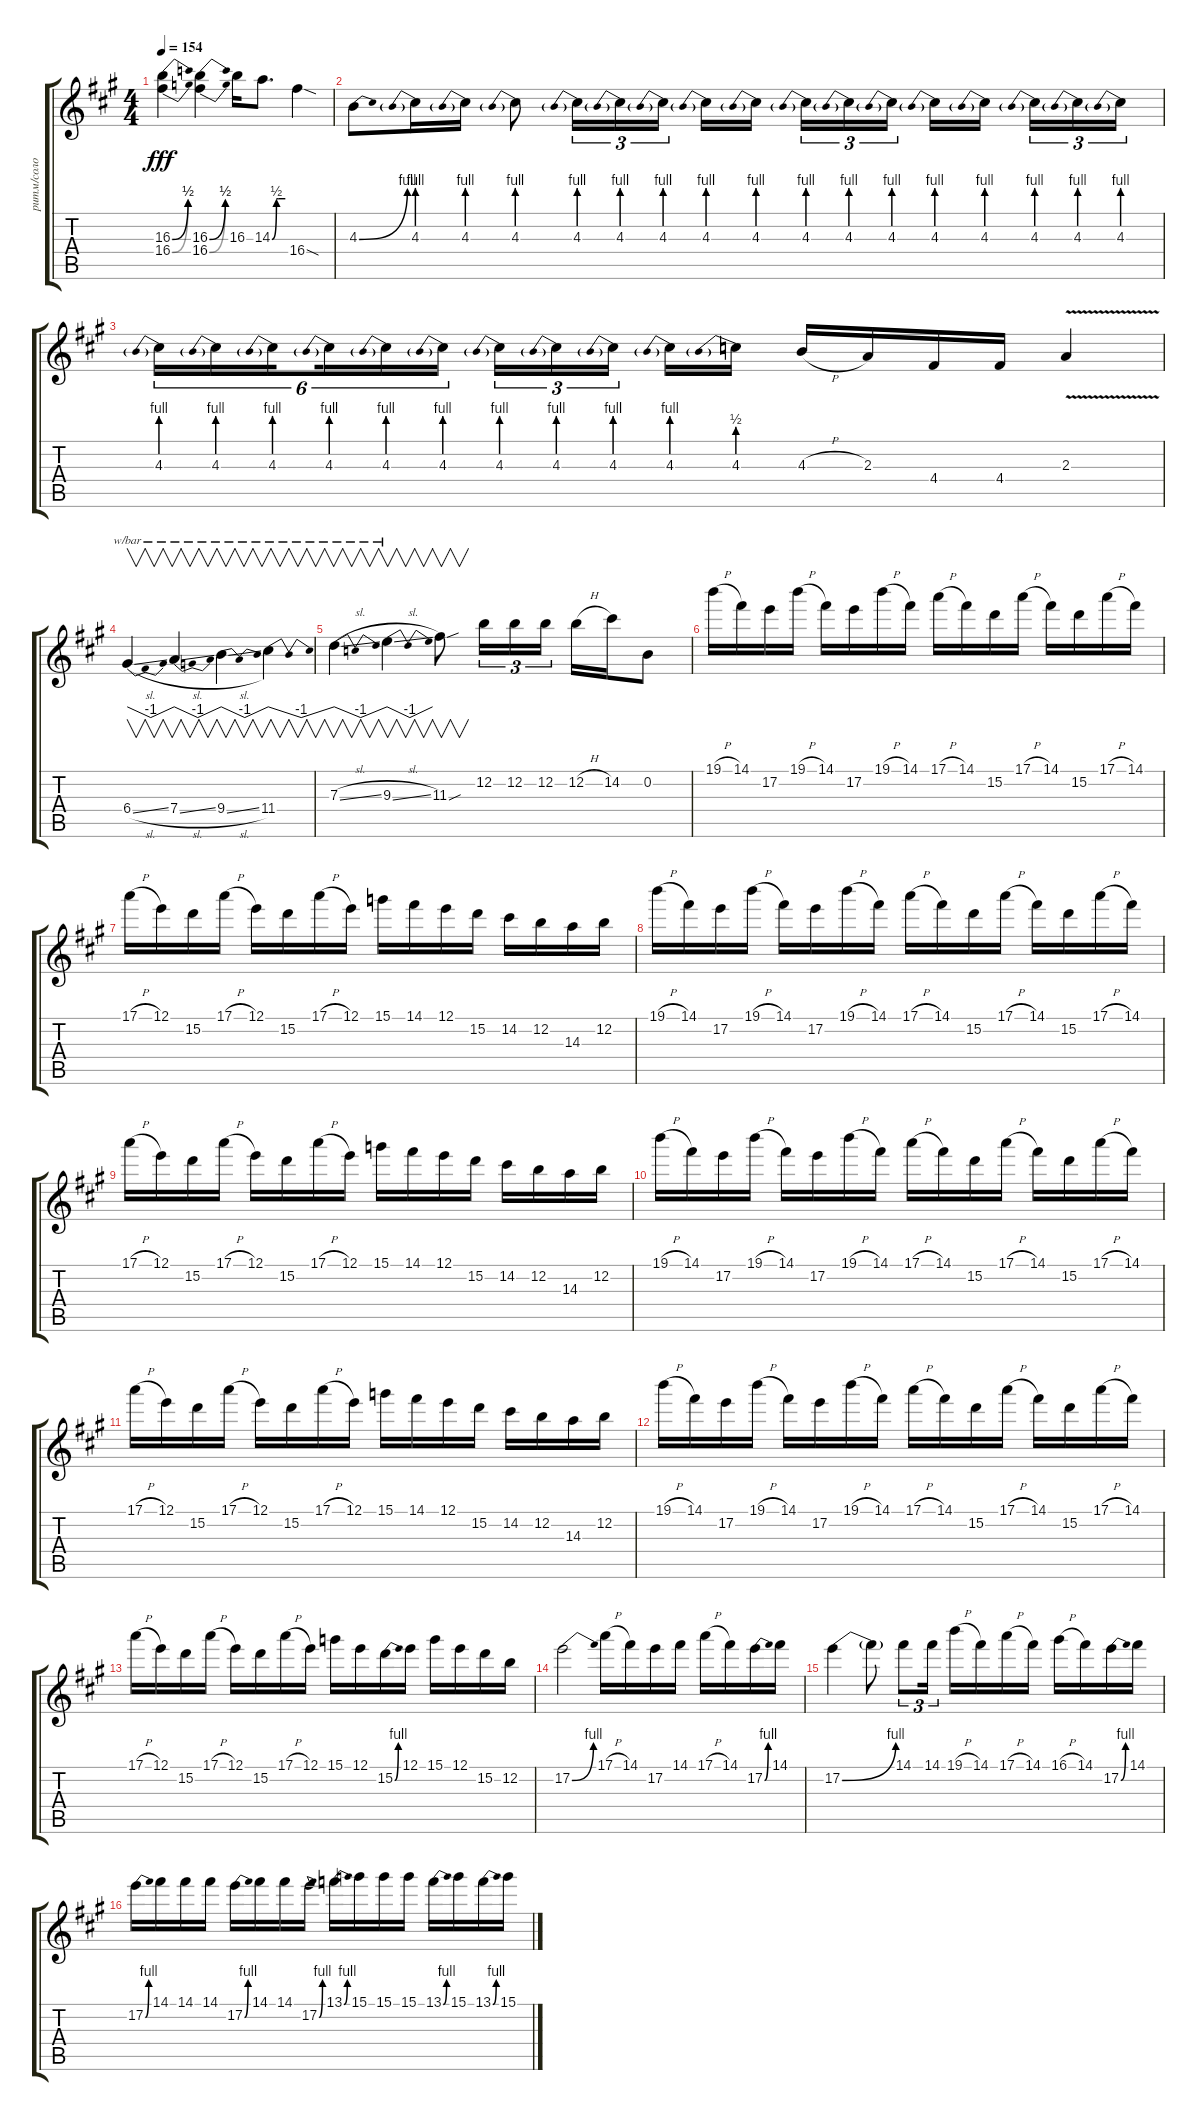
\track ("ритм/соло" "ритм/соло") {instrument overdrivenguitar}
\staff {score tabs}
\tuning (E4 B3 G3 D3 A2 E2) {hide}
\ts (4 4)
\tempo 154
\clef g2
\ks f#minor
(16.3{be (bend 0 0 60 2)} 16.4{be (bend 0 0 60 2)}).4{dy fff} (16.3{be (bend 0 0 60 2)} 16.4{be (bend 0 0 60 2)}).4 16.3.16 14.3{be (custom 0 0 20 2 23 2 30 2 60 2)}.8{d} 16.4{sod}.4 |
4.3{be (bend 0 0 60 4)}.8 4.3{be (prebend 0 4 60 4)}.16 4.3{be (prebend 0 4 60 4)}.16 4.3{be (prebend 0 4 60 4)}.8 4.3{be (prebend 0 4 60 4)}.16{tu (3 2)} 4.3{be (prebend 0 4 60 4)}.16{tu (3 2)} 4.3{be (prebend 0 4 60 4)}.16{tu (3 2)} 4.3{be (prebend 0 4 60 4)}.16 4.3{be (prebend 0 4 60 4)}.16{beam splitsecondary} 4.3{be (prebend 0 4 60 4)}.16{tu (3 2)} 4.3{be (prebend 0 4 60 4)}.16{tu (3 2)} 4.3{be (prebend 0 4 60 4)}.16{tu (3 2)} 4.3{be (prebend 0 4 60 4)}.16 4.3{be (prebend 0 4 60 4)}.16{beam splitsecondary} 4.3{be (prebend 0 4 60 4)}.16{tu (3 2)} 4.3{be (prebend 0 4 60 4)}.16{tu (3 2)} 4.3{be (prebend 0 4 60 4)}.16{tu (3 2)} |
4.3{be (prebend 0 4 60 4)}.16{tu (6 4)} 4.3{be (prebend 0 4 60 4)}.16{tu (6 4)} 4.3{be (prebend 0 4 60 4)}.16{tu (6 4) beam splitsecondary} 4.3{be (prebend 0 4 60 4)}.16{tu (6 4)} 4.3{be (prebend 0 4 60 4)}.16{tu (6 4)} 4.3{be (prebend 0 4 60 4)}.16{tu (6 4)} 4.3{be (prebend 0 4 60 4)}.16{tu (3 2)} 4.3{be (prebend 0 4 60 4)}.16{tu (3 2)} 4.3{be (prebend 0 4 60 4)}.16{tu (3 2) beam splitsecondary} 4.3{be (prebend 0 4 60 4)}.16 4.3{be (prebend 0 2 60 2)}.16 4.3{h}.16 2.3.16 4.4.16 4.4.16 2.3{v}.4 |
6.4{sl}.4{v tbe (dip default 0 0 30 -4 60 0)} 7.4{sl}.4{v tbe (dip default 0 0 30 -4 60 0)} 9.4{sl}.4{v tbe (dip default 0 0 30 -4 60 0)} 11.4.4{v tbe (dip default 0 0 30 -4 60 0)} |
7.3{sl}.4{v tbe (dip default 0 0 30 -4 60 0)} 9.3{sl}.4{v tbe (dip default 0 0 30 -4 60 0)} 11.3{sou}.8{v} 12.2.16{tu (3 2)} 12.2.16{tu (3 2)} 12.2.16{tu (3 2)} 12.2{h}.16 14.2.16 0.2.8 |
19.1{h}.16 14.1.16 17.2.16 19.1{h}.16 14.1.16 17.2.16 19.1{h}.16 14.1.16 17.1{h}.16 14.1.16 15.2.16 17.1{h}.16 14.1.16 15.2.16 17.1{h}.16 14.1.16 |
17.1{h}.16 12.1.16 15.2.16 17.1{h}.16 12.1.16 15.2.16 17.1{h}.16 12.1.16 15.1.16 14.1.16 12.1.16 15.2.16 14.2.16 12.2.16 14.3.16 12.2.16 |
19.1{h}.16 14.1.16 17.2.16 19.1{h}.16 14.1.16 17.2.16 19.1{h}.16 14.1.16 17.1{h}.16 14.1.16 15.2.16 17.1{h}.16 14.1.16 15.2.16 17.1{h}.16 14.1.16 |
17.1{h}.16 12.1.16 15.2.16 17.1{h}.16 12.1.16 15.2.16 17.1{h}.16 12.1.16 15.1.16 14.1.16 12.1.16 15.2.16 14.2.16 12.2.16 14.3.16 12.2.16 |
19.1{h}.16 14.1.16 17.2.16 19.1{h}.16 14.1.16 17.2.16 19.1{h}.16 14.1.16 17.1{h}.16 14.1.16 15.2.16 17.1{h}.16 14.1.16 15.2.16 17.1{h}.16 14.1.16 |
17.1{h}.16 12.1.16 15.2.16 17.1{h}.16 12.1.16 15.2.16 17.1{h}.16 12.1.16 15.1.16 14.1.16 12.1.16 15.2.16 14.2.16 12.2.16 14.3.16 12.2.16 |
19.1{h}.16 14.1.16 17.2.16 19.1{h}.16 14.1.16 17.2.16 19.1{h}.16 14.1.16 17.1{h}.16 14.1.16 15.2.16 17.1{h}.16 14.1.16 15.2.16 17.1{h}.16 14.1.16 |
17.1{h}.16 12.1.16 15.2.16 17.1{h}.16 12.1.16 15.2.16 17.1{h}.16 12.1.16 15.1.16 12.1.16 15.2{be (bend 0 0 60 4)}.16 12.1.16 15.1.16 12.1.16 15.2.16 12.2.16 |
17.2{be (bend 0 0 60 4)}.2 17.1{h}.16 14.1.16 17.2.16 14.1.16 17.1{h}.16 14.1.16 17.2{be (bend 0 0 60 4)}.16 14.1.16 |
17.2{be (bend 0 0 60 4)}.4 17.2{t}.8 14.1.8{tu (3 2)} 14.1.16{tu (3 2)} 19.1{h}.16 14.1.16 17.1{h}.16 14.1.16 16.1{h}.16 14.1.16 17.2{be (bend 0 0 60 4)}.16 14.1.16 |
17.2{be (bend 0 0 60 4)}.16 14.1.16 14.1.16 14.1.16 17.2{be (bend 0 0 60 4)}.16 14.1.16 14.1.16 17.2{be (bend 0 0 60 4)}.16 13.1{be (bend 0 0 60 4)}.16 15.1.16 15.1.16 15.1.16 13.1{be (bend 0 0 60 4)}.16 15.1.16 13.1{be (bend 0 0 60 4)}.16 15.1.16
